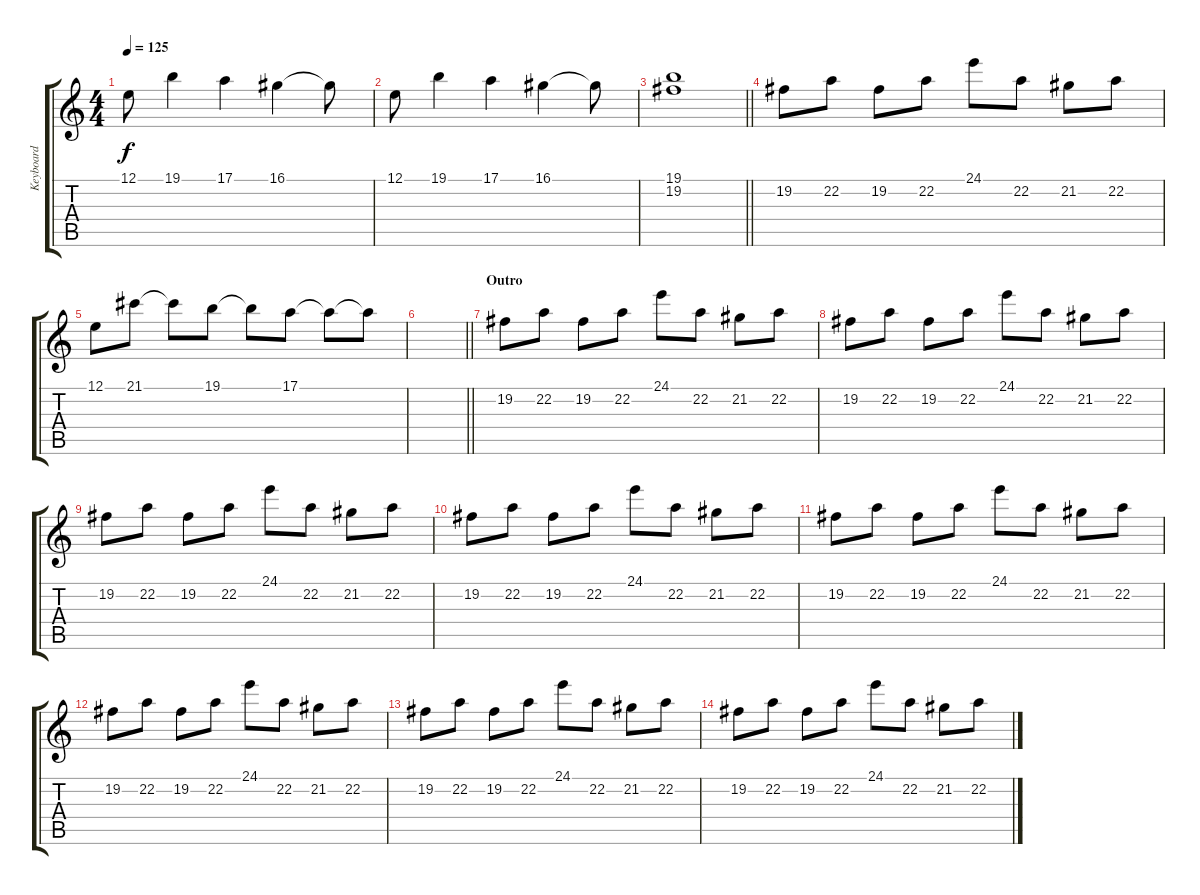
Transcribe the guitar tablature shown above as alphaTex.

\track ("Keyboard" "Keyboard") {instrument musicbox}
\staff {score tabs}
\tuning (E4 B3 G3 D3 A2 E2) {hide}
\ts (4 4)
\tempo 125
\clef g2
\ks c
12.1.8{dy f} 19.1.4 17.1.4 16.1.4 16.1{t}.8 |
12.1.8 19.1.4 17.1.4 16.1.4 16.1{t}.8 |
\barLineRight lightlight
(19.1 19.2).1 |
19.2.8 22.2.8 19.2.8 22.2.8 24.1.8 22.2.8 21.2.8 22.2.8 |
12.1.8 21.1.8 21.1{t}.8 19.1.8 19.1{t}.8 17.1.8 17.1{t}.8 17.1{t}.8 |
\barLineRight lightlight
|
\section ("" "Outro")
19.2.8{volume 9} 22.2.8 19.2.8 22.2.8 24.1.8 22.2.8 21.2.8 22.2.8 |
19.2.8 22.2.8 19.2.8 22.2.8 24.1.8 22.2.8 21.2.8 22.2.8 |
19.2.8 22.2.8 19.2.8 22.2.8 24.1.8 22.2.8 21.2.8 22.2.8 |
19.2.8 22.2.8 19.2.8 22.2.8 24.1.8 22.2.8 21.2.8 22.2.8 |
19.2.8 22.2.8 19.2.8 22.2.8 24.1.8 22.2.8 21.2.8 22.2.8 |
19.2.8 22.2.8 19.2.8 22.2.8 24.1.8 22.2.8 21.2.8 22.2.8 |
19.2.8 22.2.8 19.2.8 22.2.8 24.1.8 22.2.8 21.2.8 22.2.8 |
19.2.8 22.2.8 19.2.8 22.2.8 24.1.8 22.2.8 21.2.8 22.2.8
